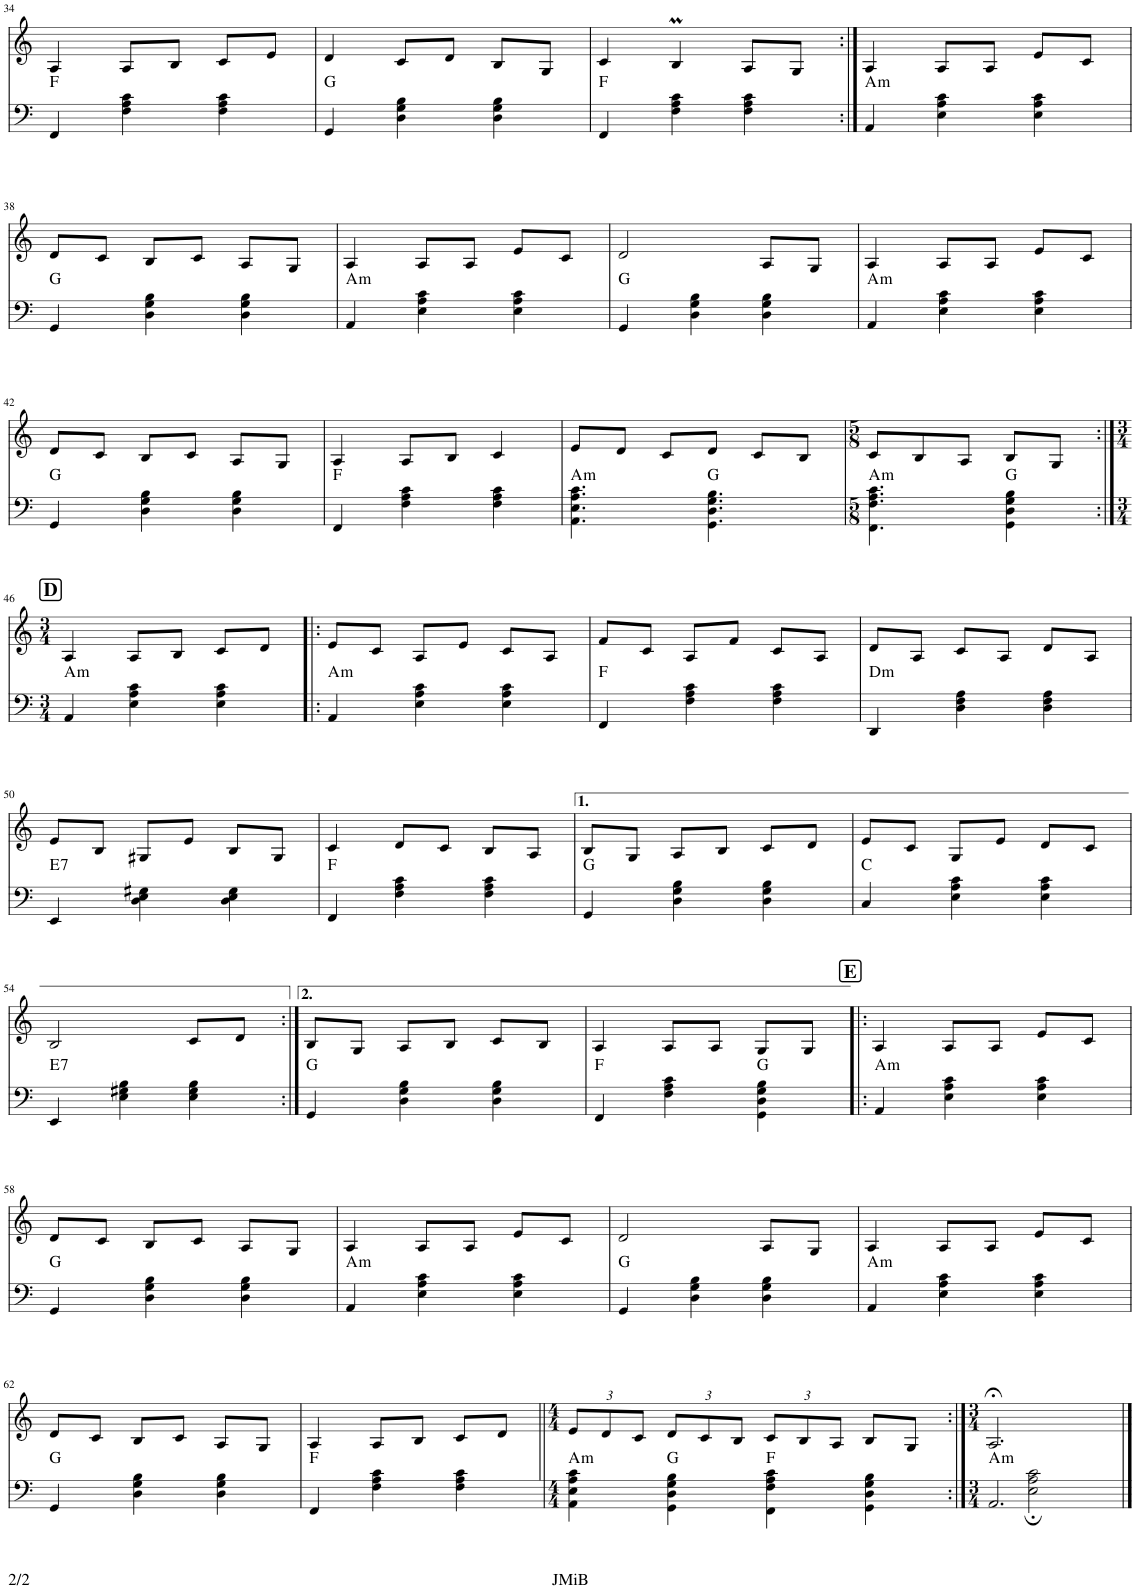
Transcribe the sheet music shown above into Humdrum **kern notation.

**kern	**harte	**kern
*part2	*part2	*part1
*staff2	*	*staff1
*I"Piano	*	*I"Piano
*I'Pno	*	*I'Pno
!!LO:PB:g=z
*clefF4	*	*clefG2
*k[]	*	*k[]
*M3/4	*	*M3/4
=34	=34	=34
4FF/	F:maj	4A/
4F\ 4A\ 4c\	.	8A/L
.	.	8B/J
4F\ 4A\ 4c\	.	8c/L
.	.	8e/J
=35	=35	=35
4GG/	G:maj	4d/
4D\ 4G\ 4B\	.	8c/L
.	.	8d/J
4D\ 4G\ 4B\	.	8B/L
.	.	8G/J
=36	=36	=36
4FF/	F:maj	4c/
4F\ 4A\ 4c\	.	4Bm/
4F\ 4A\ 4c\	.	8A/L
.	.	8G/J
=37:|!	=37:|!	=37:|!
!	!LO:H:kt=m	!
4AA/	A:min	4A/
4E\ 4A\ 4c\	.	8A/L
.	.	8A/J
4E\ 4A\ 4c\	.	8e/L
.	.	8c/J
!!LO:LB:g=z
=38	=38	=38
4GG/	G:maj	8d/L
.	.	8c/J
4D\ 4G\ 4B\	.	8B/L
.	.	8c/J
4D\ 4G\ 4B\	.	8A/L
.	.	8G/J
=39	=39	=39
!	!LO:H:kt=m	!
4AA/	A:min	4A/
4E\ 4A\ 4c\	.	8A/L
.	.	8A/J
4E\ 4A\ 4c\	.	8e/L
.	.	8c/J
=40	=40	=40
4GG/	G:maj	2d/
4D\ 4G\ 4B\	.	.
4D\ 4G\ 4B\	.	8A/L
.	.	8G/J
=41	=41	=41
!	!LO:H:kt=m	!
4AA/	A:min	4A/
4E\ 4A\ 4c\	.	8A/L
.	.	8A/J
4E\ 4A\ 4c\	.	8e/L
.	.	8c/J
!!LO:LB:g=z
=42	=42	=42
4GG/	G:maj	8d/L
.	.	8c/J
4D\ 4G\ 4B\	.	8B/L
.	.	8c/J
4D\ 4G\ 4B\	.	8A/L
.	.	8G/J
=43	=43	=43
4FF/	F:maj	4A/
4F\ 4A\ 4c\	.	8A/L
.	.	8B/J
4F\ 4A\ 4c\	.	4c/
=44	=44	=44
!	!LO:H:kt=m	!
4.AA\ 4.E\ 4.A\ 4.c\	A:min	8e/L
.	.	8d/J
.	.	8c/L
4.GG\ 4.D\ 4.G\ 4.B\	G:maj	8d/J
.	.	8c/L
.	.	8B/J
=45	=45	=45
*M5/8	*	*M5/8
!	!LO:H:kt=m	!
4.FF\ 4.F\ 4.A\ 4.c\	A:min	8c/L
.	.	8B/
.	.	8A/J
4GG\ 4D\ 4G\ 4B\	G:maj	8B/L
.	.	8G/J
!!LO:LB:g=z
!!LO:REH:place=s1:a:B:cj:fs=14:t=D
=46:|!	=46:|!	=46:|!
*M3/4	*	*M3/4
!	!LO:H:kt=m	!
4AA/	A:min	4A/
4E\ 4A\ 4c\	.	8A/L
.	.	8B/J
4E\ 4A\ 4c\	.	8c/L
.	.	8d/J
=47!|:	=47!|:	=47!|:
!	!LO:H:kt=m	!
4AA/	A:min	8e/L
.	.	8c/J
4E\ 4A\ 4c\	.	8A/L
.	.	8e/J
4E\ 4A\ 4c\	.	8c/L
.	.	8A/J
=48	=48	=48
4FF/	F:maj	8f/L
.	.	8c/J
4F\ 4A\ 4c\	.	8A/L
.	.	8f/J
4F\ 4A\ 4c\	.	8c/L
.	.	8A/J
=49	=49	=49
!	!LO:H:kt=m	!
4DD/	D:min	8d/L
.	.	8A/J
4D\ 4F\ 4A\	.	8c/L
.	.	8A/J
4D\ 4F\ 4A\	.	8d/L
.	.	8A/J
!!LO:LB:g=z
=50	=50	=50
!	!LO:H:kt=7	!
4EE/	E:7	8e/L
.	.	8B/J
4D\ 4E\ 4G#X\	.	8G#X/L
.	.	8e/J
4D\ 4E\ 4G#\	.	8B/L
.	.	8G#/J
=51	=51	=51
4FF/	F:maj	4c/
4F\ 4A\ 4c\	.	8d/L
.	.	8c/J
4F\ 4A\ 4c\	.	8B/L
.	.	8A/J
=52	=52	=52
4GG/	G:maj	8B/L
.	.	8G/J
4D\ 4G\ 4B\	.	8A/L
.	.	8B/J
4D\ 4G\ 4B\	.	8c/L
.	.	8d/J
=53	=53	=53
4C/	C:maj	8e/L
.	.	8c/J
4E\ 4A\ 4c\	.	8G/L
.	.	8e/J
4E\ 4A\ 4c\	.	8d/L
.	.	8c/J
!!LO:LB:g=z
=54	=54	=54
!	!LO:H:kt=7	!
4EE/	E:7	2B/
4E\ 4G#X\ 4B\	.	.
4E\ 4G#\ 4B\	.	8c/L
.	.	8d/J
=55:|!	=55:|!	=55:|!
4GG/	G:maj	8B/L
.	.	8G/J
4D\ 4G\ 4B\	.	8A/L
.	.	8B/J
4D\ 4G\ 4B\	.	8c/L
.	.	8B/J
=56	=56	=56
4FF/	F:maj	4A/
4F\ 4A\ 4c\	.	8A/L
.	.	8A/J
4GG\ 4D\ 4G\ 4B\	G:maj	8G/L
.	.	8G/J
!!LO:REH:place=s1:a:B:cj:fs=14:t=E
=57!|:	=57!|:	=57!|:
!	!LO:H:kt=m	!
4AA/	A:min	4A/
4E\ 4A\ 4c\	.	8A/L
.	.	8A/J
4E\ 4A\ 4c\	.	8e/L
.	.	8c/J
!!LO:LB:g=z
=58	=58	=58
4GG/	G:maj	8d/L
.	.	8c/J
4D\ 4G\ 4B\	.	8B/L
.	.	8c/J
4D\ 4G\ 4B\	.	8A/L
.	.	8G/J
=59	=59	=59
!	!LO:H:kt=m	!
4AA/	A:min	4A/
4E\ 4A\ 4c\	.	8A/L
.	.	8A/J
4E\ 4A\ 4c\	.	8e/L
.	.	8c/J
=60	=60	=60
4GG/	G:maj	2d/
4D\ 4G\ 4B\	.	.
4D\ 4G\ 4B\	.	8A/L
.	.	8G/J
=61	=61	=61
!	!LO:H:kt=m	!
4AA/	A:min	4A/
4E\ 4A\ 4c\	.	8A/L
.	.	8A/J
4E\ 4A\ 4c\	.	8e/L
.	.	8c/J
!!LO:LB:g=z
=62	=62	=62
4GG/	G:maj	8d/L
.	.	8c/J
4D\ 4G\ 4B\	.	8B/L
.	.	8c/J
4D\ 4G\ 4B\	.	8A/L
.	.	8G/J
=63	=63	=63
4FF/	F:maj	4A/
4F\ 4A\ 4c\	.	8A/L
.	.	8B/J
4F\ 4A\ 4c\	.	8c/L
.	.	8d/J
=64||	=64||	=64||
*M4/4	*	*M4/4
*	*	*Xbrackettup
!	!LO:H:kt=m	!
4AA\ 4E\ 4A\ 4c\	A:min	12e/L
.	.	12d/
.	.	12c/J
4GG\ 4D\ 4G\ 4B\	G:maj	12d/L
.	.	12c/
.	.	12B/J
4FF\ 4F\ 4A\ 4c\	F:maj	12c/L
.	.	12B/
.	.	12A/J
4GG\ 4D\ 4G\ 4B\	.	8B/L
.	.	8G/J
=65:|!	=65:|!	=65:|!
*M3/4	*	*M3/4
*^	*	*
!	!	!LO:H:kt=m	!
2.AA/	4ryy	A:min	2.A;</
.	2E\; 2A\; 2c\;	.	.
*v	*v	*	*
==	==	==
*-	*-	*-
